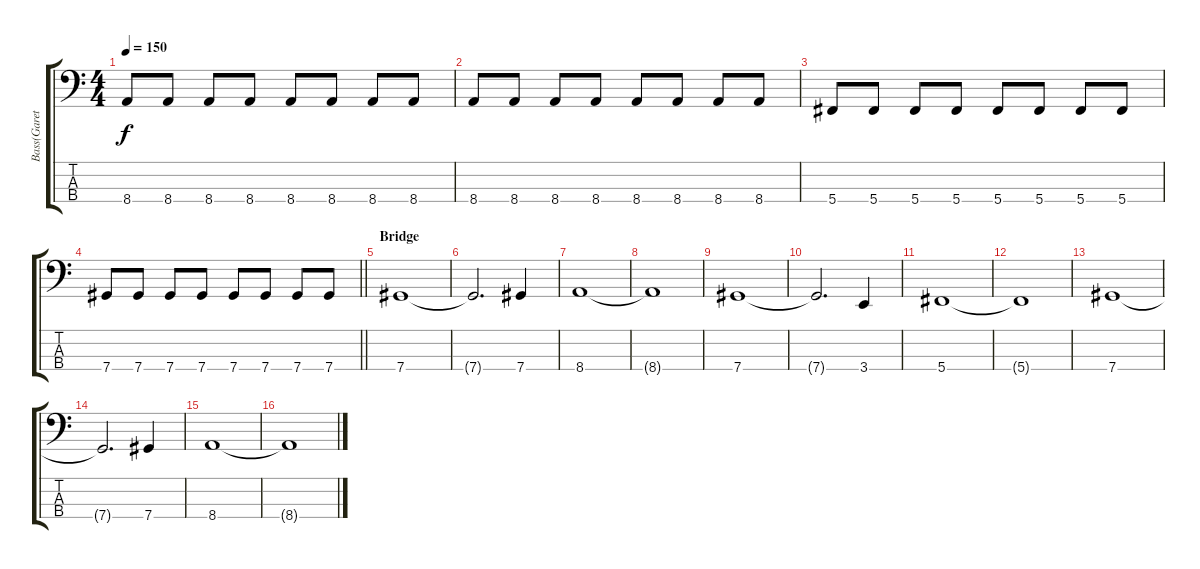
\track ("Bass(Gareth)" "Bass(Garet") {instrument electricbasspick}
\staff {score tabs}
\tuning (Gb2 Db2 Ab1 Db1) {hide}
\ts (4 4)
\tempo 150
\clef f4
\ks c
8.4.8{dy f} 8.4.8 8.4.8 8.4.8 8.4.8 8.4.8 8.4.8 8.4.8 |
8.4.8 8.4.8 8.4.8 8.4.8 8.4.8 8.4.8 8.4.8 8.4.8 |
5.4.8 5.4.8 5.4.8 5.4.8 5.4.8 5.4.8 5.4.8 5.4.8 |
\barLineRight lightlight
7.4.8 7.4.8 7.4.8 7.4.8 7.4.8 7.4.8 7.4.8 7.4.8 |
\section ("" "Bridge")
7.4.1 |
7.4{t}.2{d} 7.4.4 |
8.4.1 |
8.4{t}.1 |
7.4.1 |
7.4{t}.2{d} 3.4.4 |
5.4.1 |
5.4{t}.1 |
7.4.1 |
7.4{t}.2{d} 7.4.4 |
8.4.1 |
8.4{t}.1
